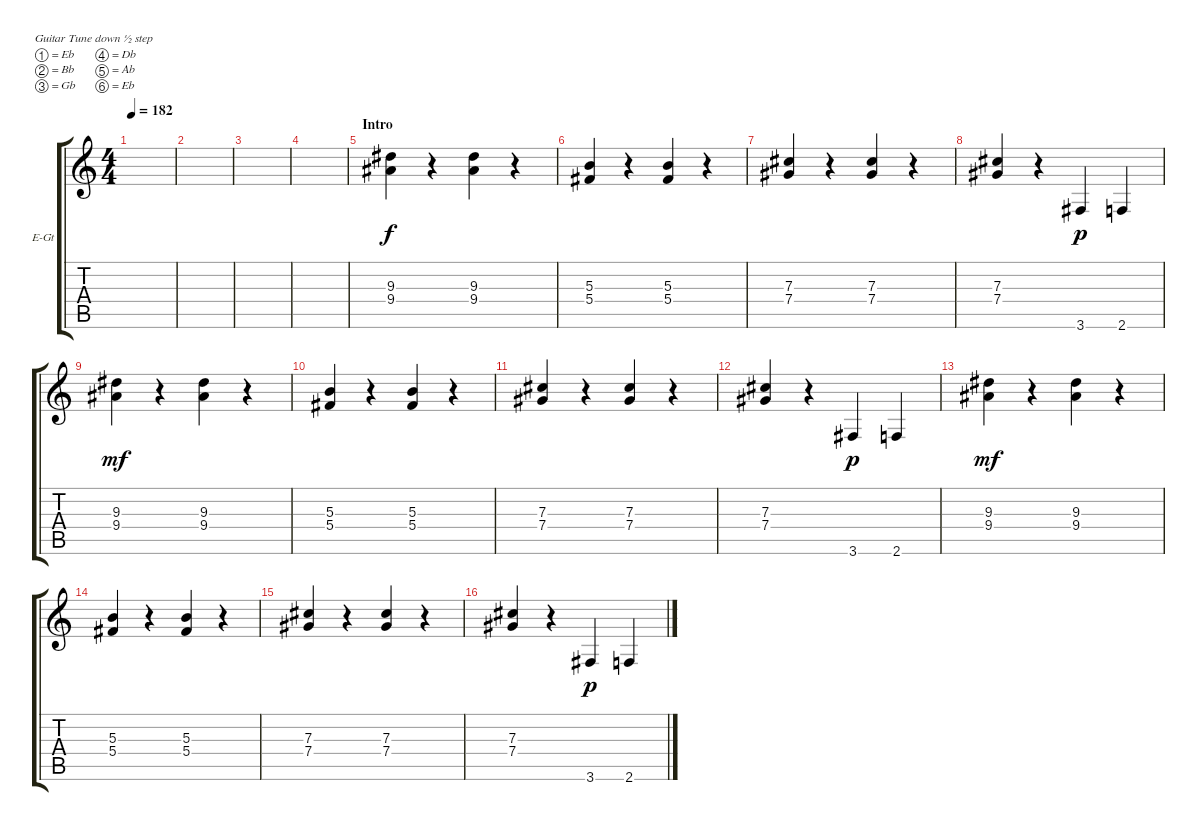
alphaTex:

\defaultSystemsLayout 4
\bracketExtendMode groupsimilarinstruments
\firstSystemTrackNameOrientation horizontal
\otherSystemsTrackNameOrientation horizontal
\track ("Electric Guitar" "E-Gt") {instrument distortionguitar}
\staff {score tabs}
\tuning (Eb4 Bb3 Gb3 Db3 Ab2 Eb2)
\ts (4 4)
\tempo 182
\clef g2
\ks c
|
|
|
|
\section ("" "Intro")
\scale
0.485477 (9.3 9.4).4 r.4 (9.3 9.4).4 r.4 |
\scale
0.257261 (5.4 5.3).4 r.4 (5.4 5.3).4 r.4 |
\scale
0.257261 (7.3 7.4).4 r.4 (7.3 7.4).4 r.4 |
\scale
0.333333 (7.3 7.4).4 r.4 3.6.4{dy p} 2.6.4 |
\scale
0.333333 (9.3 9.4).4{dy mf} r.4 (9.3 9.4).4 r.4 |
\scale
0.333333 (5.4 5.3).4 r.4 (5.4 5.3).4 r.4 |
(7.3 7.4).4 r.4 (7.3 7.4).4 r.4 |
(7.3 7.4).4 r.4 3.6.4{dy p} 2.6.4 |
(9.3 9.4).4{dy mf} r.4 (9.3 9.4).4 r.4 |
(5.4 5.3).4 r.4 (5.4 5.3).4 r.4 |
(7.3 7.4).4 r.4 (7.3 7.4).4 r.4 |
(7.3 7.4).4 r.4 3.6.4{dy p} 2.6.4
